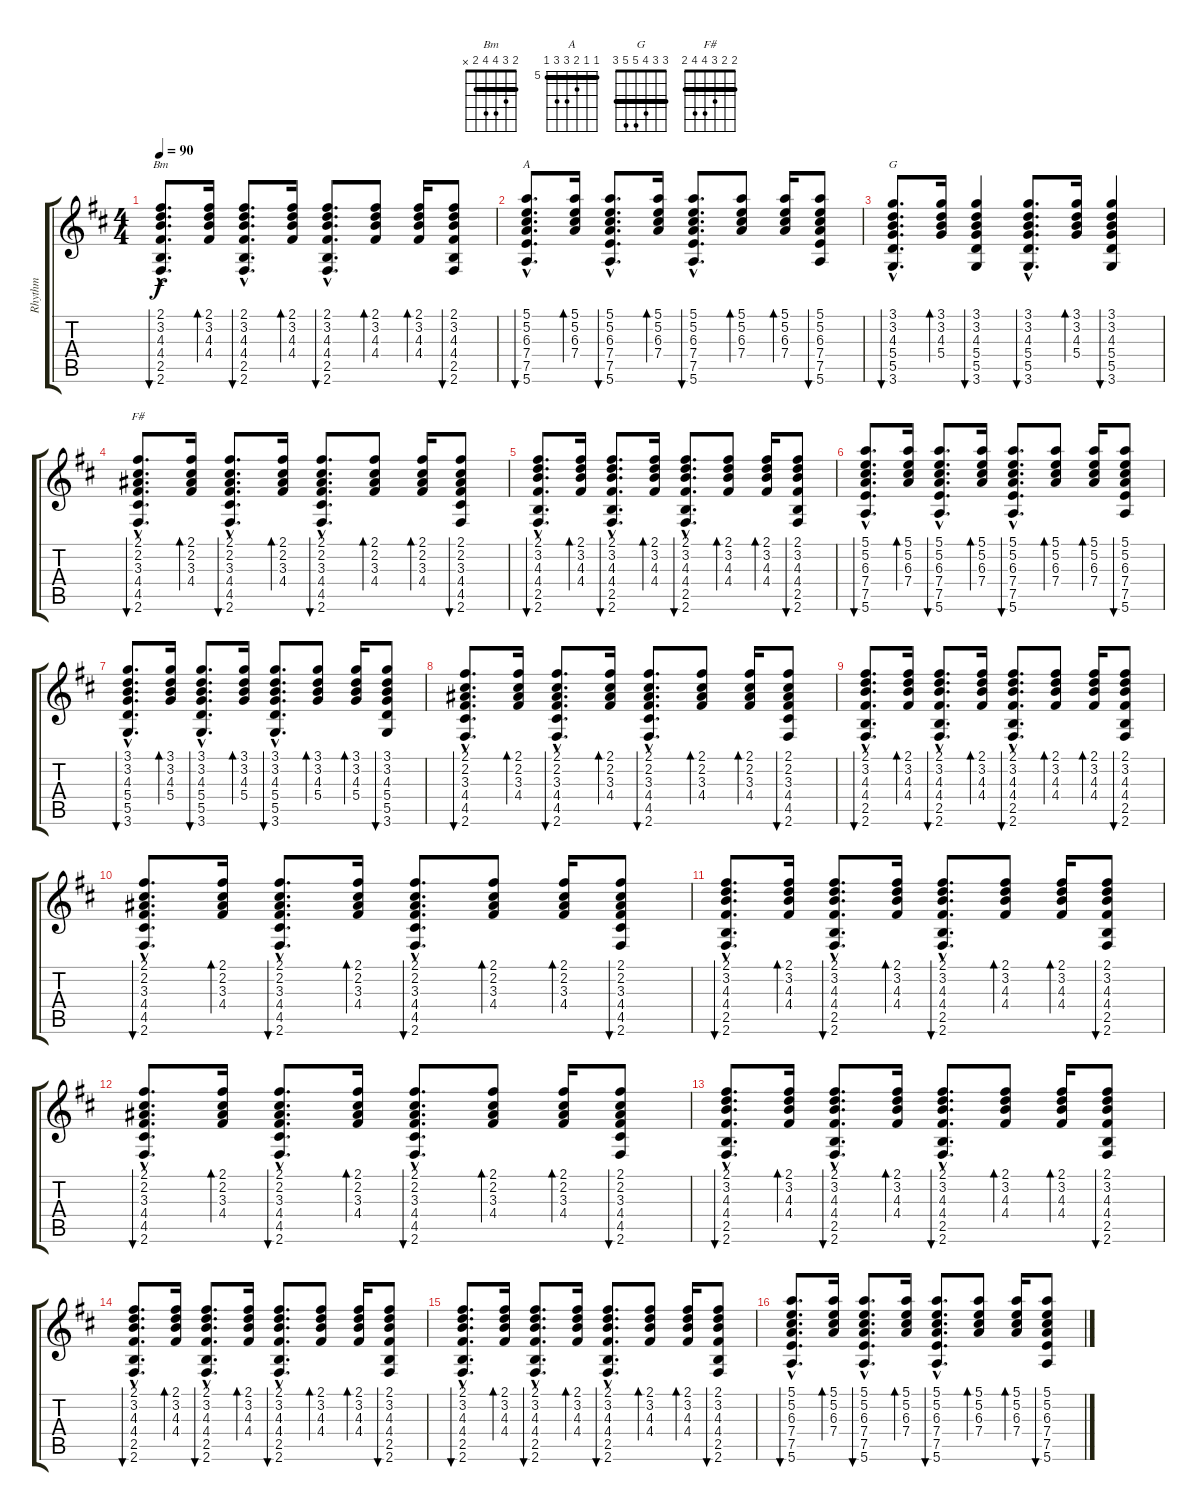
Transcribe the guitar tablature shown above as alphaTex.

\track ("Rhythm" "Rhythm") {instrument acousticguitarnylon}
\staff {score tabs}
\tuning (E4 B3 G3 D3 A2 E2) {hide}
\chord ("Bm" 2 3 4 4 2 x) {barre 2}
\chord ("A" 5 5 6 7 7 5) {firstfret 5 barre 5}
\chord ("G" 3 3 4 5 5 3) {barre 3}
\chord ("F#" 2 2 3 4 4 2) {barre 2}
\ts (4 4)
\tempo 90
\clef g2
\ks bminor
(2.1{hac} 3.2 4.3{hac} 4.4{hac} 2.5{hac} 2.6{hac}).8{d bu 30 ch "Bm" dy f instrument acousticguitarnylon} (2.1 3.2 4.3 4.4).16{bd 30} (2.1{hac} 3.2{hac} 4.3{hac} 4.4{hac} 2.5{hac} 2.6{hac}).8{d bu 30} (2.1 3.2 4.3 4.4).16{bd 30} (2.1{hac} 3.2{hac} 4.3{hac} 4.4{hac} 2.5{hac} 2.6{hac}).8{d bu 30} (2.1 3.2 4.3 4.4).8{bd 30} (2.1 3.2 4.3 4.4).16{bd 30} (2.1 3.2 4.3 4.4 2.5 2.6).8{bu 30} |
(5.1{hac} 5.2 6.3{hac} 7.4{hac} 7.5{hac} 5.6{hac}).8{d bu 30 ch "A"} (5.1 5.2 6.3 7.4).16{bd 30} (5.1{hac} 5.2{hac} 6.3{hac} 7.4{hac} 7.5{hac} 5.6{hac}).8{d bu 30} (5.1 5.2 6.3 7.4).16{bd 30} (5.1{hac} 5.2{hac} 6.3{hac} 7.4{hac} 7.5{hac} 5.6{hac}).8{d bu 30} (5.1 5.2 6.3 7.4).8{bd 30} (5.1 5.2 6.3 7.4).16{bd 30} (5.1 5.2 6.3 7.4 7.5 5.6).8{bu 30} |
(3.1{hac} 3.2 4.3{hac} 5.4{hac} 5.5{hac} 3.6{hac}).8{d bu 30 ch "G"} (3.1 3.2 4.3 5.4).16{bd 30} (3.1 3.2 4.3 5.4 5.5 3.6).4{bu 30} (3.1{hac} 3.2{hac} 4.3{hac} 5.4{hac} 5.5{hac} 3.6{hac}).8{d bu 30} (3.1 3.2 4.3 5.4).16{bd 30} (3.1 3.2 4.3 5.4 5.5 3.6).4{bu 30} |
(2.1{hac} 2.2 3.3{hac} 4.4{hac} 4.5{hac} 2.6{hac}).8{d bu 30 ch "F#"} (2.1 2.2 3.3 4.4).16{bd 30} (2.1{hac} 2.2{hac} 3.3{hac} 4.4{hac} 4.5{hac} 2.6{hac}).8{d bu 30} (2.1 2.2 3.3 4.4).16{bd 30} (2.1{hac} 2.2{hac} 3.3{hac} 4.4{hac} 4.5{hac} 2.6{hac}).8{d bu 30} (2.1 2.2 3.3 4.4).8{bd 30} (2.1 2.2 3.3 4.4).16{bd 30} (2.1 2.2 3.3 4.4 4.5 2.6).8{bu 30} |
(2.1{hac} 3.2 4.3{hac} 4.4{hac} 2.5{hac} 2.6{hac}).8{d bu 30} (2.1 3.2 4.3 4.4).16{bd 30} (2.1{hac} 3.2{hac} 4.3{hac} 4.4{hac} 2.5{hac} 2.6{hac}).8{d bu 30} (2.1 3.2 4.3 4.4).16{bd 30} (2.1{hac} 3.2{hac} 4.3{hac} 4.4{hac} 2.5{hac} 2.6{hac}).8{d bu 30} (2.1 3.2 4.3 4.4).8{bd 30} (2.1 3.2 4.3 4.4).16{bd 30} (2.1 3.2 4.3 4.4 2.5 2.6).8{bu 30} |
(5.1{hac} 5.2 6.3{hac} 7.4{hac} 7.5{hac} 5.6{hac}).8{d bu 30} (5.1 5.2 6.3 7.4).16{bd 30} (5.1{hac} 5.2{hac} 6.3{hac} 7.4{hac} 7.5{hac} 5.6{hac}).8{d bu 30} (5.1 5.2 6.3 7.4).16{bd 30} (5.1{hac} 5.2{hac} 6.3{hac} 7.4{hac} 7.5{hac} 5.6{hac}).8{d bu 30} (5.1 5.2 6.3 7.4).8{bd 30} (5.1 5.2 6.3 7.4).16{bd 30} (5.1 5.2 6.3 7.4 7.5 5.6).8{bu 30} |
(3.1{hac} 3.2 4.3{hac} 5.4{hac} 5.5{hac} 3.6{hac}).8{d bu 30} (3.1 3.2 4.3 5.4).16{bd 30} (3.1{hac} 3.2{hac} 4.3{hac} 5.4{hac} 5.5{hac} 3.6{hac}).8{d bu 30} (3.1 3.2 4.3 5.4).16{bd 30} (3.1{hac} 3.2{hac} 4.3{hac} 5.4{hac} 5.5{hac} 3.6{hac}).8{d bu 30} (3.1 3.2 4.3 5.4).8{bd 30} (3.1 3.2 4.3 5.4).16{bd 30} (3.1 3.2 4.3 5.4 5.5 3.6).8{bu 30} |
(2.1{hac} 2.2 3.3{hac} 4.4{hac} 4.5{hac} 2.6{hac}).8{d bu 30} (2.1 2.2 3.3 4.4).16{bd 30} (2.1{hac} 2.2{hac} 3.3{hac} 4.4{hac} 4.5{hac} 2.6{hac}).8{d bu 30} (2.1 2.2 3.3 4.4).16{bd 30} (2.1{hac} 2.2{hac} 3.3{hac} 4.4{hac} 4.5{hac} 2.6{hac}).8{d bu 30} (2.1 2.2 3.3 4.4).8{bd 30} (2.1 2.2 3.3 4.4).16{bd 30} (2.1 2.2 3.3 4.4 4.5 2.6).8{bu 30} |
(2.1{hac} 3.2 4.3{hac} 4.4{hac} 2.5{hac} 2.6{hac}).8{d bu 30} (2.1 3.2 4.3 4.4).16{bd 30} (2.1{hac} 3.2{hac} 4.3{hac} 4.4{hac} 2.5{hac} 2.6{hac}).8{d bu 30} (2.1 3.2 4.3 4.4).16{bd 30} (2.1{hac} 3.2{hac} 4.3{hac} 4.4{hac} 2.5{hac} 2.6{hac}).8{d bu 30} (2.1 3.2 4.3 4.4).8{bd 30} (2.1 3.2 4.3 4.4).16{bd 30} (2.1 3.2 4.3 4.4 2.5 2.6).8{bu 30} |
(2.1{hac} 2.2 3.3{hac} 4.4{hac} 4.5{hac} 2.6{hac}).8{d bu 30} (2.1 2.2 3.3 4.4).16{bd 30} (2.1{hac} 2.2{hac} 3.3{hac} 4.4{hac} 4.5{hac} 2.6{hac}).8{d bu 30} (2.1 2.2 3.3 4.4).16{bd 30} (2.1{hac} 2.2{hac} 3.3{hac} 4.4{hac} 4.5{hac} 2.6{hac}).8{d bu 30} (2.1 2.2 3.3 4.4).8{bd 30} (2.1 2.2 3.3 4.4).16{bd 30} (2.1 2.2 3.3 4.4 4.5 2.6).8{bu 30} |
(2.1{hac} 3.2 4.3{hac} 4.4{hac} 2.5{hac} 2.6{hac}).8{d bu 30} (2.1 3.2 4.3 4.4).16{bd 30} (2.1{hac} 3.2{hac} 4.3{hac} 4.4{hac} 2.5{hac} 2.6{hac}).8{d bu 30} (2.1 3.2 4.3 4.4).16{bd 30} (2.1{hac} 3.2{hac} 4.3{hac} 4.4{hac} 2.5{hac} 2.6{hac}).8{d bu 30} (2.1 3.2 4.3 4.4).8{bd 30} (2.1 3.2 4.3 4.4).16{bd 30} (2.1 3.2 4.3 4.4 2.5 2.6).8{bu 30} |
(2.1{hac} 2.2 3.3{hac} 4.4{hac} 4.5{hac} 2.6{hac}).8{d bu 30} (2.1 2.2 3.3 4.4).16{bd 30} (2.1{hac} 2.2{hac} 3.3{hac} 4.4{hac} 4.5{hac} 2.6{hac}).8{d bu 30} (2.1 2.2 3.3 4.4).16{bd 30} (2.1{hac} 2.2{hac} 3.3{hac} 4.4{hac} 4.5{hac} 2.6{hac}).8{d bu 30} (2.1 2.2 3.3 4.4).8{bd 30} (2.1 2.2 3.3 4.4).16{bd 30} (2.1 2.2 3.3 4.4 4.5 2.6).8{bu 30} |
(2.1{hac} 3.2 4.3{hac} 4.4{hac} 2.5{hac} 2.6{hac}).8{d bu 30} (2.1 3.2 4.3 4.4).16{bd 30} (2.1{hac} 3.2{hac} 4.3{hac} 4.4{hac} 2.5{hac} 2.6{hac}).8{d bu 30} (2.1 3.2 4.3 4.4).16{bd 30} (2.1{hac} 3.2{hac} 4.3{hac} 4.4{hac} 2.5{hac} 2.6{hac}).8{d bu 30} (2.1 3.2 4.3 4.4).8{bd 30} (2.1 3.2 4.3 4.4).16{bd 30} (2.1 3.2 4.3 4.4 2.5 2.6).8{bu 30} |
(2.1{hac} 3.2 4.3{hac} 4.4{hac} 2.5{hac} 2.6{hac}).8{d bu 30} (2.1 3.2 4.3 4.4).16{bd 30} (2.1{hac} 3.2{hac} 4.3{hac} 4.4{hac} 2.5{hac} 2.6{hac}).8{d bu 30} (2.1 3.2 4.3 4.4).16{bd 30} (2.1{hac} 3.2{hac} 4.3{hac} 4.4{hac} 2.5{hac} 2.6{hac}).8{d bu 30} (2.1 3.2 4.3 4.4).8{bd 30} (2.1 3.2 4.3 4.4).16{bd 30} (2.1 3.2 4.3 4.4 2.5 2.6).8{bu 30} |
(2.1{hac} 3.2 4.3{hac} 4.4{hac} 2.5{hac} 2.6{hac}).8{d bu 30} (2.1 3.2 4.3 4.4).16{bd 30} (2.1{hac} 3.2{hac} 4.3{hac} 4.4{hac} 2.5{hac} 2.6{hac}).8{d bu 30} (2.1 3.2 4.3 4.4).16{bd 30} (2.1{hac} 3.2{hac} 4.3{hac} 4.4{hac} 2.5{hac} 2.6{hac}).8{d bu 30} (2.1 3.2 4.3 4.4).8{bd 30} (2.1 3.2 4.3 4.4).16{bd 30} (2.1 3.2 4.3 4.4 2.5 2.6).8{bu 30} |
(5.1{hac} 5.2 6.3{hac} 7.4{hac} 7.5{hac} 5.6{hac}).8{d bu 30} (5.1 5.2 6.3 7.4).16{bd 30} (5.1{hac} 5.2{hac} 6.3{hac} 7.4{hac} 7.5{hac} 5.6{hac}).8{d bu 30} (5.1 5.2 6.3 7.4).16{bd 30} (5.1{hac} 5.2{hac} 6.3{hac} 7.4{hac} 7.5{hac} 5.6{hac}).8{d bu 30} (5.1 5.2 6.3 7.4).8{bd 30} (5.1 5.2 6.3 7.4).16{bd 30} (5.1 5.2 6.3 7.4 7.5 5.6).8{bu 30}
